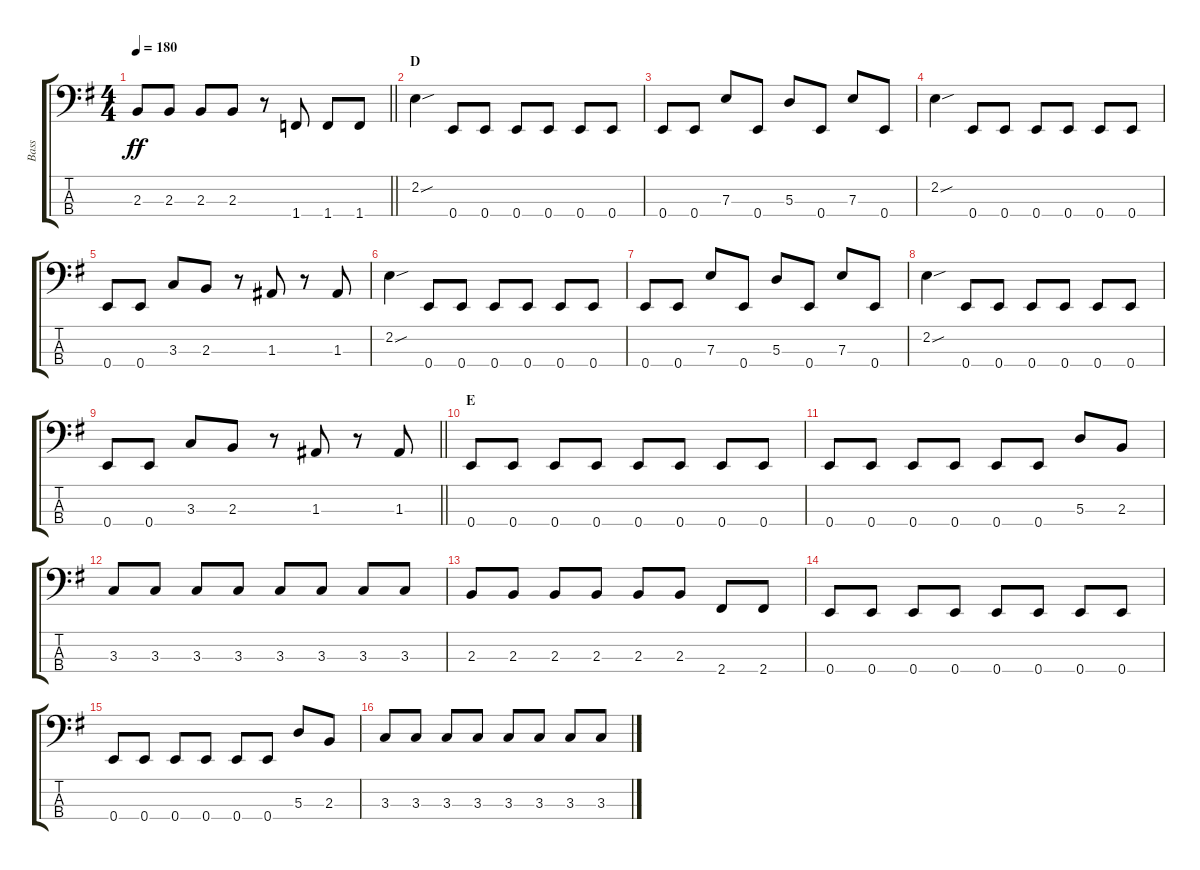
\track ("Bass" "Bass") {instrument electricbasspick}
\staff {score tabs}
\tuning (G2 D2 A1 E1) {hide}
\ts (4 4)
\tempo 180
\clef f4
\barLineRight lightlight
\ks g
2.3.8{dy ff} 2.3.8 2.3.8 2.3.8 r.8 1.4.8 1.4.8 1.4.8 |
\section ("" "D")
2.2{sou}.4 0.4.8 0.4.8 0.4.8 0.4.8 0.4.8 0.4.8 |
0.4.8 0.4.8 7.3.8 0.4.8 5.3.8 0.4.8 7.3.8 0.4.8 |
2.2{sou}.4 0.4.8 0.4.8 0.4.8 0.4.8 0.4.8 0.4.8 |
0.4.8 0.4.8 3.3.8 2.3.8 r.8 1.3.8 r.8 1.3.8 |
2.2{sou}.4 0.4.8 0.4.8 0.4.8 0.4.8 0.4.8 0.4.8 |
0.4.8 0.4.8 7.3.8 0.4.8 5.3.8 0.4.8 7.3.8 0.4.8 |
2.2{sou}.4 0.4.8 0.4.8 0.4.8 0.4.8 0.4.8 0.4.8 |
\barLineRight lightlight
0.4.8 0.4.8 3.3.8 2.3.8 r.8 1.3.8 r.8 1.3.8 |
\section ("" "E")
0.4.8 0.4.8 0.4.8 0.4.8 0.4.8 0.4.8 0.4.8 0.4.8 |
0.4.8 0.4.8 0.4.8 0.4.8 0.4.8 0.4.8 5.3.8 2.3.8 |
3.3.8 3.3.8 3.3.8 3.3.8 3.3.8 3.3.8 3.3.8 3.3.8 |
2.3.8 2.3.8 2.3.8 2.3.8 2.3.8 2.3.8 2.4.8 2.4.8 |
0.4.8 0.4.8 0.4.8 0.4.8 0.4.8 0.4.8 0.4.8 0.4.8 |
0.4.8 0.4.8 0.4.8 0.4.8 0.4.8 0.4.8 5.3.8 2.3.8 |
3.3.8 3.3.8 3.3.8 3.3.8 3.3.8 3.3.8 3.3.8 3.3.8
